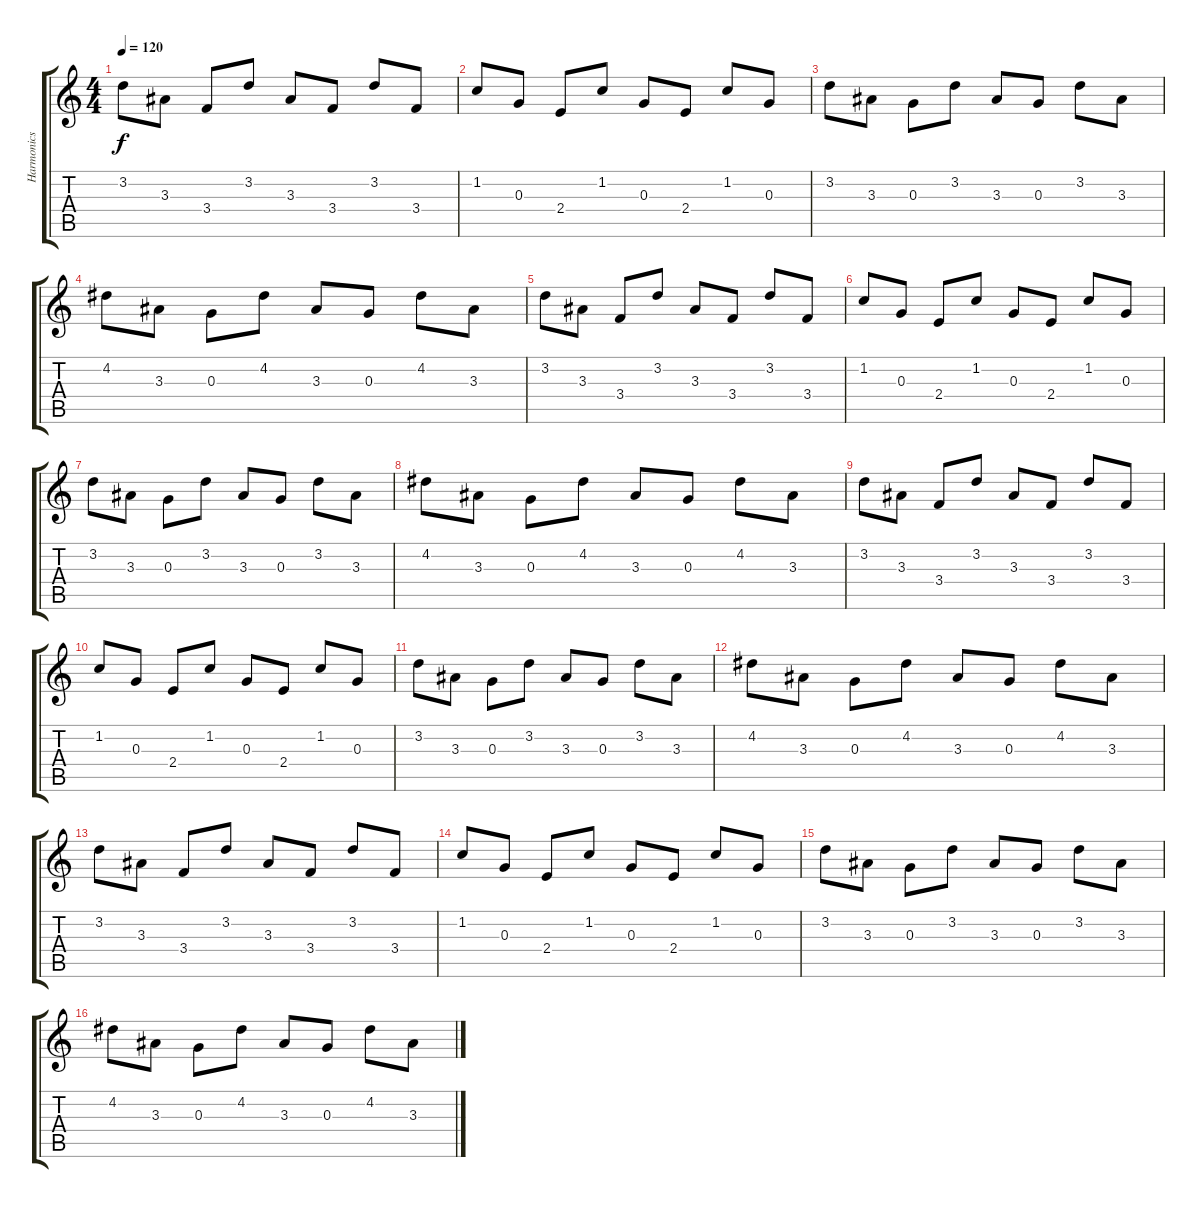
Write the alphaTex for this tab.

\track ("Harmonics guitar" "Harmonics ") {instrument guitarharmonics}
\staff {score tabs}
\tuning (E4 B3 G3 D3 A2 E2) {hide}
\ts (4 4)
\tempo 120
\clef g2
\ks c
3.2.8{dy f} 3.3.8 3.4.8 3.2.8 3.3.8 3.4.8 3.2.8 3.4.8 |
1.2.8 0.3.8 2.4.8 1.2.8 0.3.8 2.4.8 1.2.8 0.3.8 |
3.2.8 3.3.8 0.3.8 3.2.8 3.3.8 0.3.8 3.2.8 3.3.8 |
4.2.8 3.3.8 0.3.8 4.2.8 3.3.8 0.3.8 4.2.8 3.3.8 |
3.2.8 3.3.8 3.4.8 3.2.8 3.3.8 3.4.8 3.2.8 3.4.8 |
1.2.8 0.3.8 2.4.8 1.2.8 0.3.8 2.4.8 1.2.8 0.3.8 |
3.2.8 3.3.8 0.3.8 3.2.8 3.3.8 0.3.8 3.2.8 3.3.8 |
4.2.8 3.3.8 0.3.8 4.2.8 3.3.8 0.3.8 4.2.8 3.3.8 |
3.2.8 3.3.8 3.4.8 3.2.8 3.3.8 3.4.8 3.2.8 3.4.8 |
1.2.8 0.3.8 2.4.8 1.2.8 0.3.8 2.4.8 1.2.8 0.3.8 |
3.2.8 3.3.8 0.3.8 3.2.8 3.3.8 0.3.8 3.2.8 3.3.8 |
4.2.8 3.3.8 0.3.8 4.2.8 3.3.8 0.3.8 4.2.8 3.3.8 |
3.2.8 3.3.8 3.4.8 3.2.8 3.3.8 3.4.8 3.2.8 3.4.8 |
1.2.8 0.3.8 2.4.8 1.2.8 0.3.8 2.4.8 1.2.8 0.3.8 |
3.2.8 3.3.8 0.3.8 3.2.8 3.3.8 0.3.8 3.2.8 3.3.8 |
4.2.8 3.3.8 0.3.8 4.2.8 3.3.8 0.3.8 4.2.8 3.3.8
